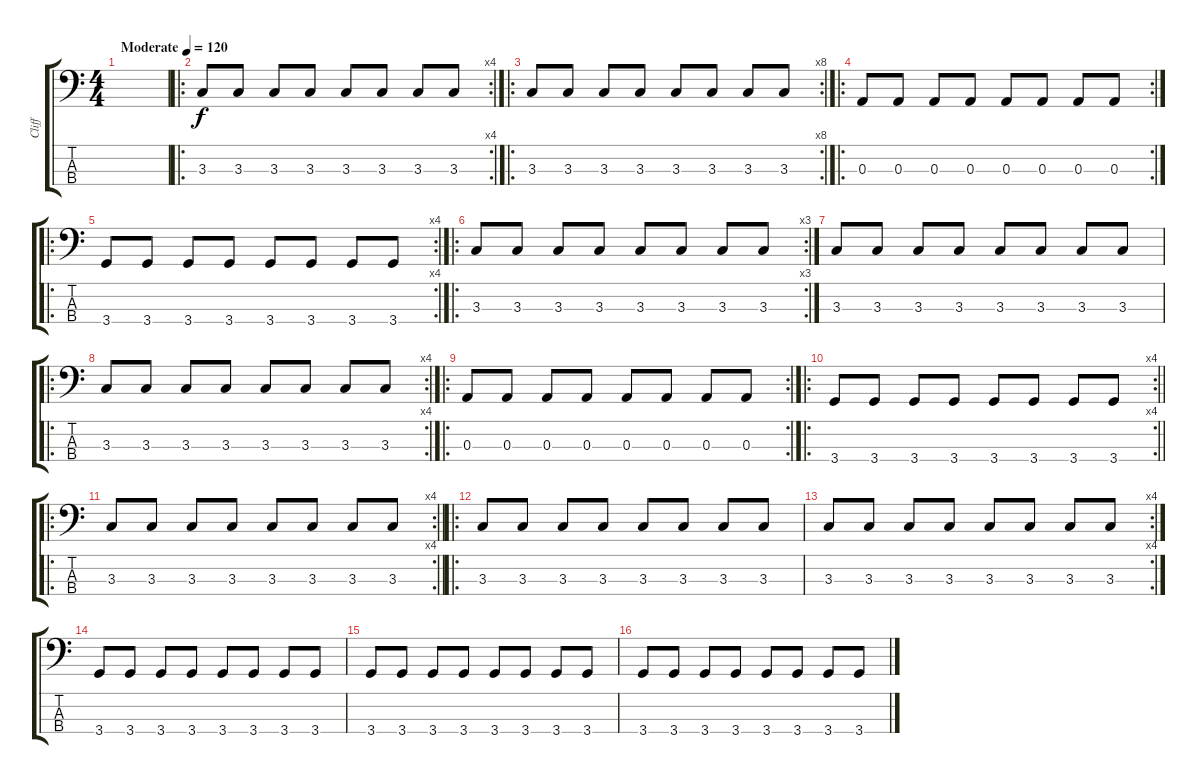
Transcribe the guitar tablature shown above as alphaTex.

\track ("Cliff" "Cliff") {instrument electricbassfinger}
\staff {score tabs}
\tuning (G2 D2 A1 E1) {hide}
\ts (4 4)
\tempo (120 "Moderate")
\clef f4
\ks c
|
\ro
\rc 4
3.3.8 3.3.8 3.3.8 3.3.8 3.3.8 3.3.8 3.3.8 3.3.8 |
\ro
\rc 8
3.3.8 3.3.8 3.3.8 3.3.8 3.3.8 3.3.8 3.3.8 3.3.8 |
\ro
\rc 2
0.3.8 0.3.8 0.3.8 0.3.8 0.3.8 0.3.8 0.3.8 0.3.8 |
\ro
\rc 4
3.4.8 3.4.8 3.4.8 3.4.8 3.4.8 3.4.8 3.4.8 3.4.8 |
\ro
\rc 3
3.3.8 3.3.8 3.3.8 3.3.8 3.3.8 3.3.8 3.3.8 3.3.8 |
3.3.8 3.3.8 3.3.8 3.3.8 3.3.8 3.3.8 3.3.8 3.3.8 |
\ro
\rc 4
3.3.8 3.3.8 3.3.8 3.3.8 3.3.8 3.3.8 3.3.8 3.3.8 |
\ro
\rc 2
0.3.8 0.3.8 0.3.8 0.3.8 0.3.8 0.3.8 0.3.8 0.3.8 |
\ro
\rc 4
\barLineRight lightlight
3.4.8 3.4.8 3.4.8 3.4.8 3.4.8 3.4.8 3.4.8 3.4.8 |
\ro
\rc 4
\barLineRight lightlight
3.3.8 3.3.8 3.3.8 3.3.8 3.3.8 3.3.8 3.3.8 3.3.8 |
\ro
3.3.8 3.3.8 3.3.8 3.3.8 3.3.8 3.3.8 3.3.8 3.3.8 |
\rc 4
3.3.8 3.3.8 3.3.8 3.3.8 3.3.8 3.3.8 3.3.8 3.3.8 |
3.4.8 3.4.8 3.4.8 3.4.8 3.4.8 3.4.8 3.4.8 3.4.8 |
3.4.8 3.4.8 3.4.8 3.4.8 3.4.8 3.4.8 3.4.8 3.4.8 |
3.4.8 3.4.8 3.4.8 3.4.8 3.4.8 3.4.8 3.4.8 3.4.8
